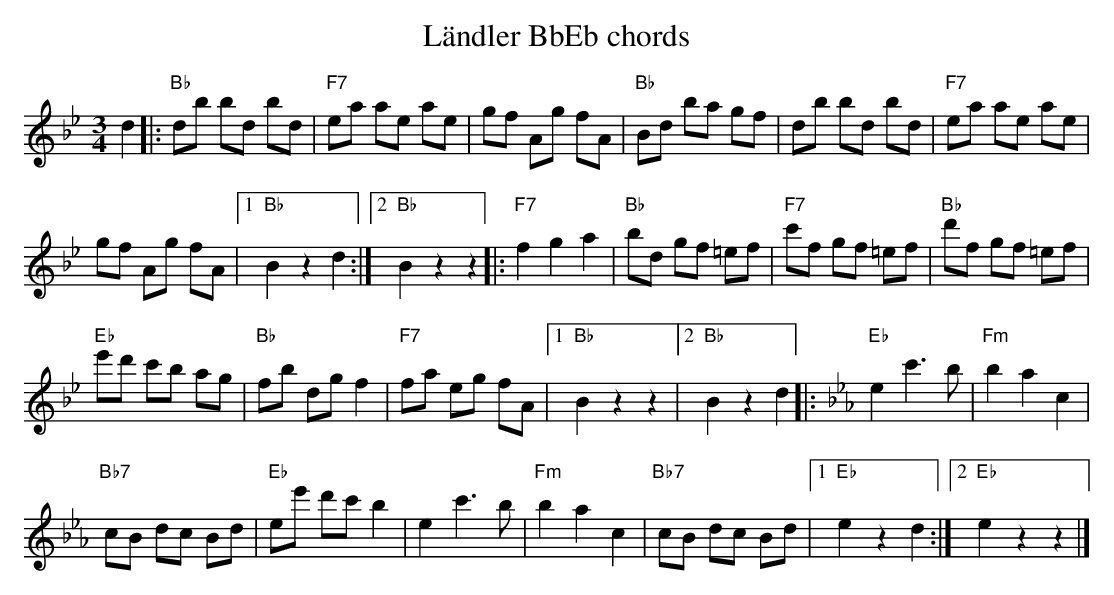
X:1
T:Ländler BbEb chords
M:3/4
L:1/8
K:Bb %%MIDI gchordon
d2 |: "Bb"db bd bd | "F7"ea ae ae | gf Ag fA | "Bb"Bd ba gf | db bd bd | "F7"ea ae ae |
gf Ag fA |1 "Bb"B2 z2 d2 :|2 "Bb"B2 z2z2 |: "F7"f2g2a2 | "Bb"bd gf =ef | "F7"c'f gf =ef | "Bb"d'f gf =ef |
"Eb"e'd' c'b ag | "Bb"fb dg f2 | "F7"fa eg fA |1 "Bb"B2 z2z2 |2 "Bb"B2 z2 d2 |: [K:Eb] "Eb"e2 c'3b | "Fm"b2a2c2 |
"Bb7"cB dc Bd | "Eb"ee' d'c' b2 | e2 c'3b | "Fm"b2a2c2 | "Bb7"cB dc Bd |1 "Eb"e2 z2 d2 :|2 "Eb"e2 z2z2 |]
